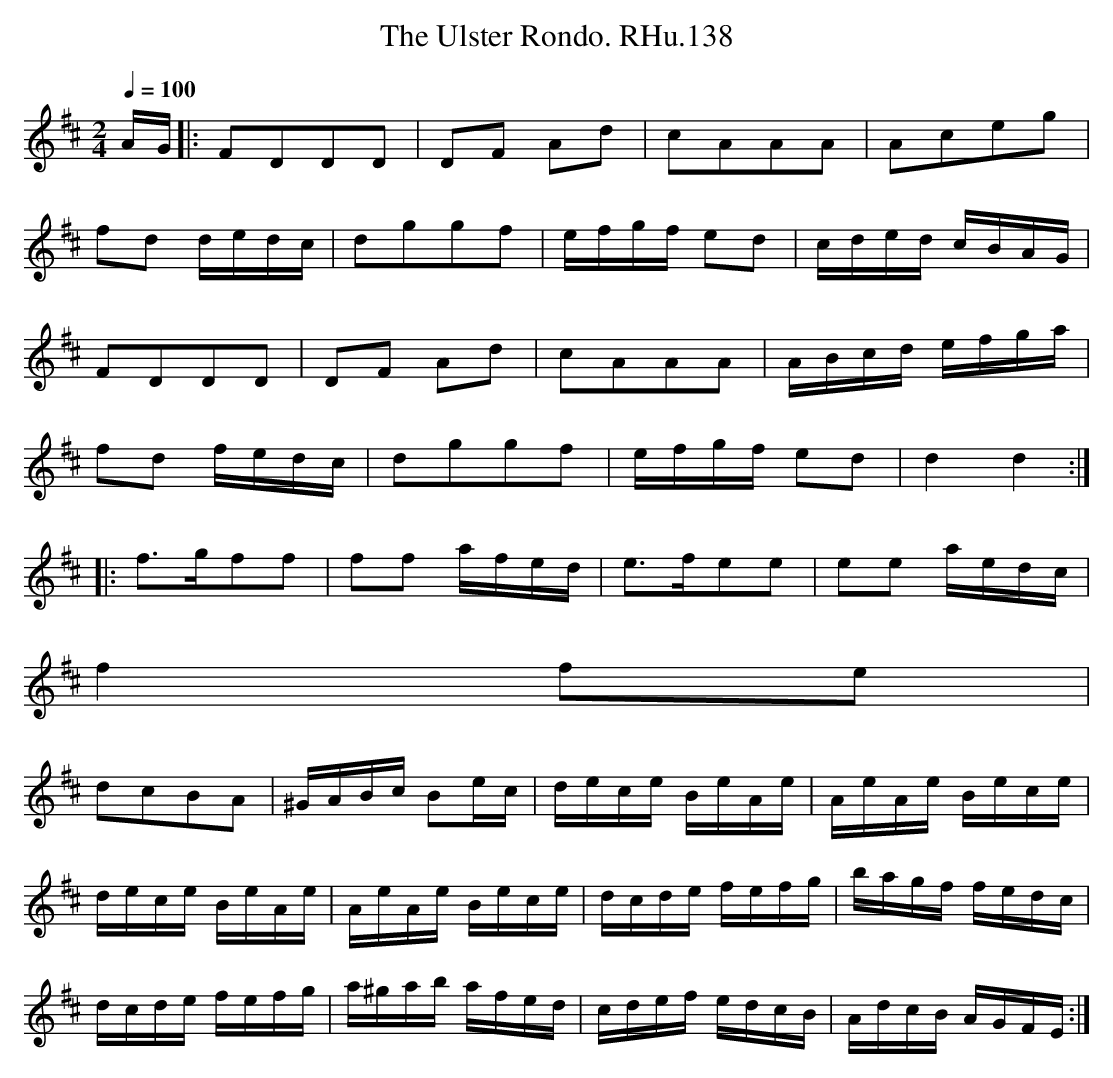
X:1
T:Ulster Rondo. RHu.138, The
M:2/4
L:1/8
Q:1/4=100
K:D
A/G/|:FDDD|DF Ad|cAAA|Aceg|
fd d/e/d/c/|dggf|e/f/g/f/ ed|c/d/e/d/ c/B/A/G/|
FDDD|DF Ad|cAAA|A/B/c/d/ e/f/g/a/|
fd f/e/d/c/|dggf|e/f/g/f/ ed|d2d2:|
|:f>gff|ff a/f/e/d/|e>fee|ee a/e/d/c/|
f2fe|
dcBA|^G/A/B/c/ Be/c/|d/e/c/e/ B/e/A/e/|\
A/e/A/e/ B/e/c/e/|
d/e/c/e/ B/e/A/e/|A/e/A/e/ B/e/c/e/|d/c/d/e/ f/e/f/g/|\
b/a/g/f/ f/e/d/c/|
d/c/d/e/ f/e/f/g/|a/^g/a/b/ /a/f/e/d/|c/d/e/f/ e/d/c/B/|\
A/d/c/B/ A/G/F/E/:|
